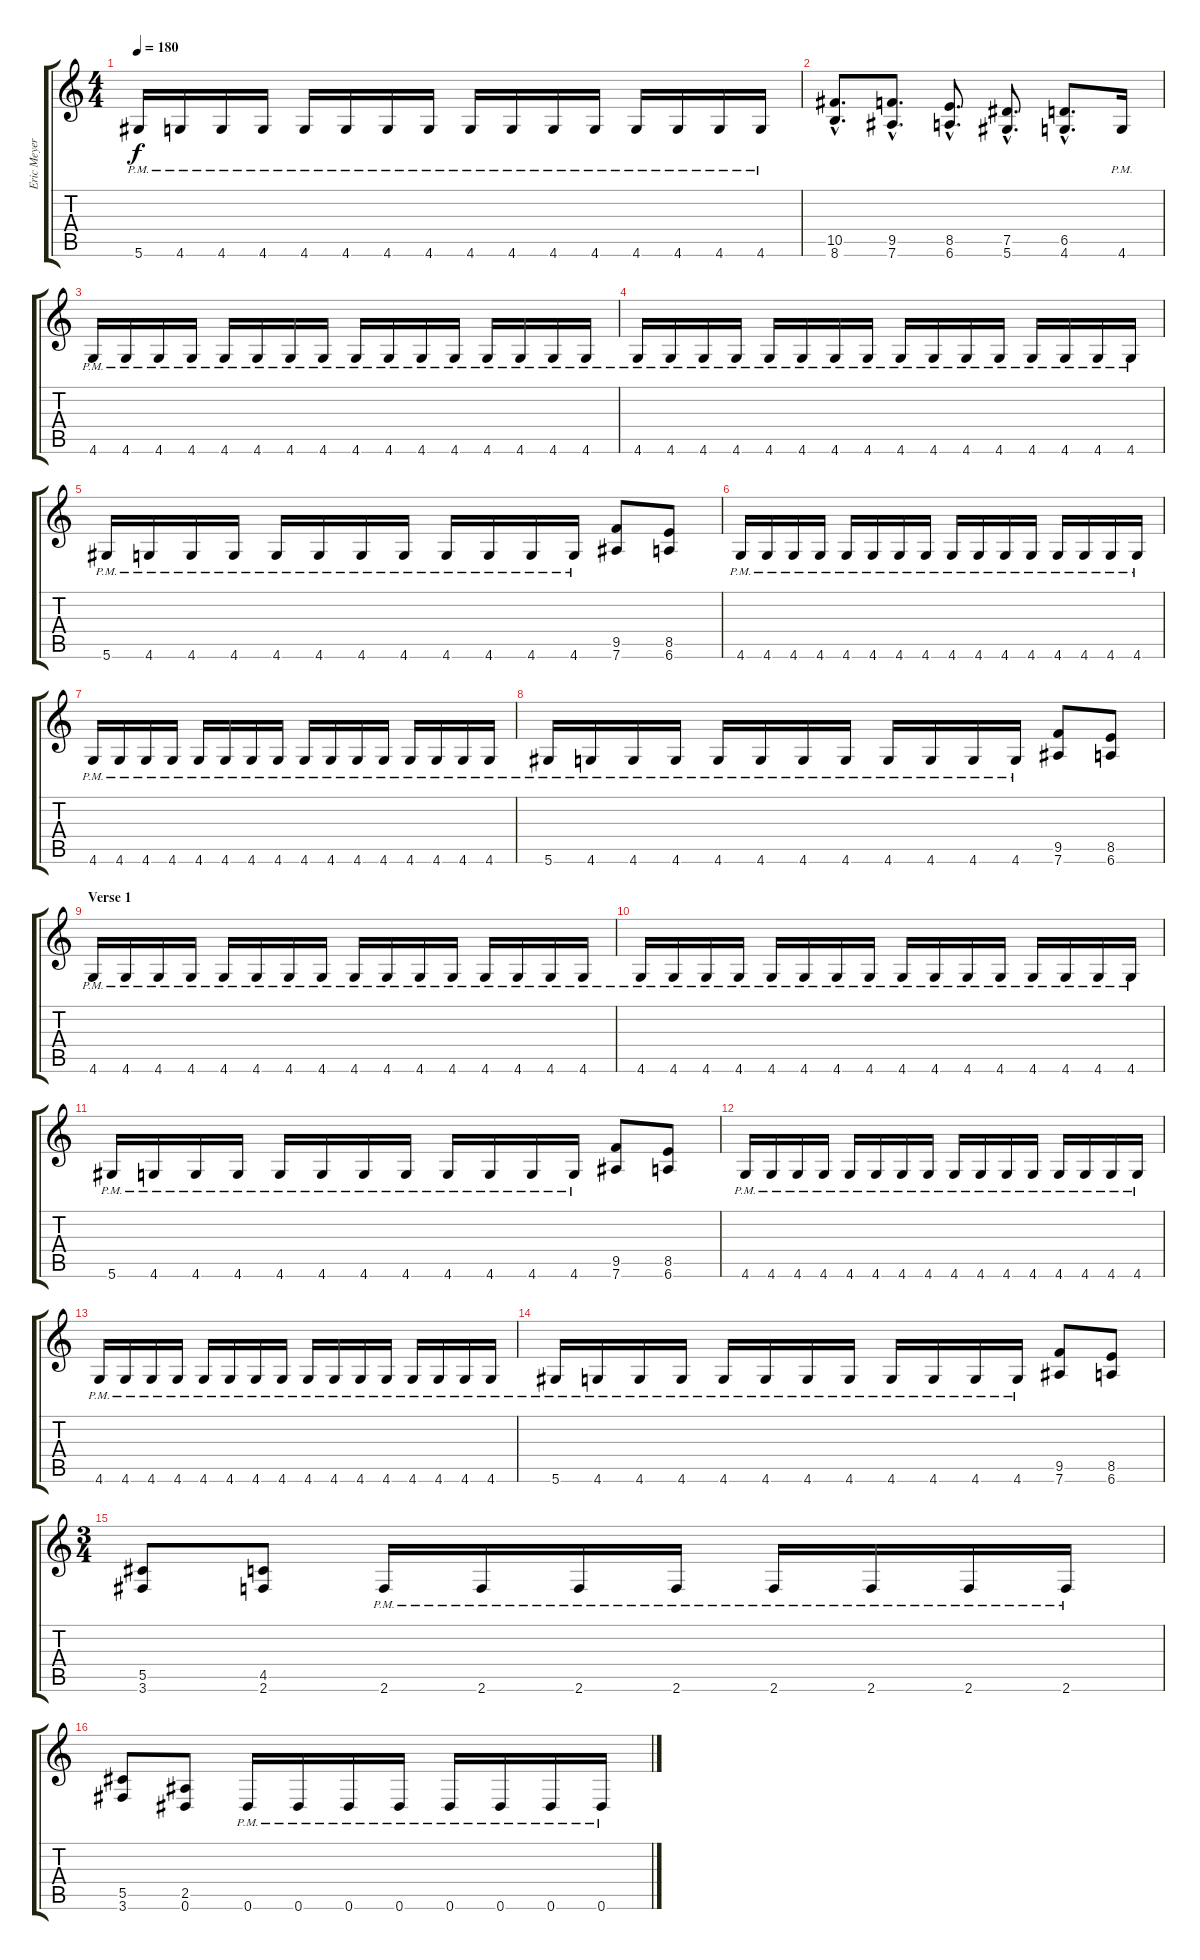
\track ("Eric Meyer" "Eric Meyer") {instrument distortionguitar}
\staff {score tabs}
\tuning (Eb4 Bb3 Gb3 Db3 Ab2 Eb2) {hide}
\ts (4 4)
\tempo 180
\clef g2
\ks c
5.6{pm}.16{dy f} 4.6{pm}.16 4.6{pm}.16 4.6{pm}.16 4.6{pm}.16 4.6{pm}.16 4.6{pm}.16 4.6{pm}.16 4.6{pm}.16 4.6{pm}.16 4.6{pm}.16 4.6{pm}.16 4.6{pm}.16 4.6{pm}.16 4.6{pm}.16 4.6{pm}.16 |
(10.5{hac} 8.6{hac}).8{d} (9.5{hac} 7.6{hac}).8{d} (8.5{hac} 6.6{hac}).8{d} (7.5{hac} 5.6{hac}).8{d} (6.5{hac} 4.6{hac}).8{d} 4.6{pm}.16 |
4.6{pm}.16 4.6{pm}.16 4.6{pm}.16 4.6{pm}.16 4.6{pm}.16 4.6{pm}.16 4.6{pm}.16 4.6{pm}.16 4.6{pm}.16 4.6{pm}.16 4.6{pm}.16 4.6{pm}.16 4.6{pm}.16 4.6{pm}.16 4.6{pm}.16 4.6{pm}.16 |
4.6{pm}.16 4.6{pm}.16 4.6{pm}.16 4.6{pm}.16 4.6{pm}.16 4.6{pm}.16 4.6{pm}.16 4.6{pm}.16 4.6{pm}.16 4.6{pm}.16 4.6{pm}.16 4.6{pm}.16 4.6{pm}.16 4.6{pm}.16 4.6{pm}.16 4.6{pm}.16 |
5.6{pm}.16 4.6{pm}.16 4.6{pm}.16 4.6{pm}.16 4.6{pm}.16 4.6{pm}.16 4.6{pm}.16 4.6{pm}.16 4.6{pm}.16 4.6{pm}.16 4.6{pm}.16 4.6{pm}.16 (9.5 7.6).8 (8.5 6.6).8 |
4.6{pm}.16 4.6{pm}.16 4.6{pm}.16 4.6{pm}.16 4.6{pm}.16 4.6{pm}.16 4.6{pm}.16 4.6{pm}.16 4.6{pm}.16 4.6{pm}.16 4.6{pm}.16 4.6{pm}.16 4.6{pm}.16 4.6{pm}.16 4.6{pm}.16 4.6{pm}.16 |
4.6{pm}.16 4.6{pm}.16 4.6{pm}.16 4.6{pm}.16 4.6{pm}.16 4.6{pm}.16 4.6{pm}.16 4.6{pm}.16 4.6{pm}.16 4.6{pm}.16 4.6{pm}.16 4.6{pm}.16 4.6{pm}.16 4.6{pm}.16 4.6{pm}.16 4.6{pm}.16 |
5.6{pm}.16 4.6{pm}.16 4.6{pm}.16 4.6{pm}.16 4.6{pm}.16 4.6{pm}.16 4.6{pm}.16 4.6{pm}.16 4.6{pm}.16 4.6{pm}.16 4.6{pm}.16 4.6{pm}.16 (9.5 7.6).8 (8.5 6.6).8 |
\section ("" "Verse 1")
4.6{pm}.16 4.6{pm}.16 4.6{pm}.16 4.6{pm}.16 4.6{pm}.16 4.6{pm}.16 4.6{pm}.16 4.6{pm}.16 4.6{pm}.16 4.6{pm}.16 4.6{pm}.16 4.6{pm}.16 4.6{pm}.16 4.6{pm}.16 4.6{pm}.16 4.6{pm}.16 |
4.6{pm}.16 4.6{pm}.16 4.6{pm}.16 4.6{pm}.16 4.6{pm}.16 4.6{pm}.16 4.6{pm}.16 4.6{pm}.16 4.6{pm}.16 4.6{pm}.16 4.6{pm}.16 4.6{pm}.16 4.6{pm}.16 4.6{pm}.16 4.6{pm}.16 4.6{pm}.16 |
5.6{pm}.16 4.6{pm}.16 4.6{pm}.16 4.6{pm}.16 4.6{pm}.16 4.6{pm}.16 4.6{pm}.16 4.6{pm}.16 4.6{pm}.16 4.6{pm}.16 4.6{pm}.16 4.6{pm}.16 (9.5 7.6).8 (8.5 6.6).8 |
4.6{pm}.16 4.6{pm}.16 4.6{pm}.16 4.6{pm}.16 4.6{pm}.16 4.6{pm}.16 4.6{pm}.16 4.6{pm}.16 4.6{pm}.16 4.6{pm}.16 4.6{pm}.16 4.6{pm}.16 4.6{pm}.16 4.6{pm}.16 4.6{pm}.16 4.6{pm}.16 |
4.6{pm}.16 4.6{pm}.16 4.6{pm}.16 4.6{pm}.16 4.6{pm}.16 4.6{pm}.16 4.6{pm}.16 4.6{pm}.16 4.6{pm}.16 4.6{pm}.16 4.6{pm}.16 4.6{pm}.16 4.6{pm}.16 4.6{pm}.16 4.6{pm}.16 4.6{pm}.16 |
5.6{pm}.16 4.6{pm}.16 4.6{pm}.16 4.6{pm}.16 4.6{pm}.16 4.6{pm}.16 4.6{pm}.16 4.6{pm}.16 4.6{pm}.16 4.6{pm}.16 4.6{pm}.16 4.6{pm}.16 (9.5 7.6).8 (8.5 6.6).8 |
\ts (3 4)
(5.5 3.6).8 (4.5 2.6).8 2.6{pm}.16 2.6{pm}.16 2.6{pm}.16 2.6{pm}.16 2.6{pm}.16 2.6{pm}.16 2.6{pm}.16 2.6{pm}.16 |
(5.5 3.6).8 (2.5 0.6).8 0.6{pm}.16 0.6{pm}.16 0.6{pm}.16 0.6{pm}.16 0.6{pm}.16 0.6{pm}.16 0.6{pm}.16 0.6{pm}.16
